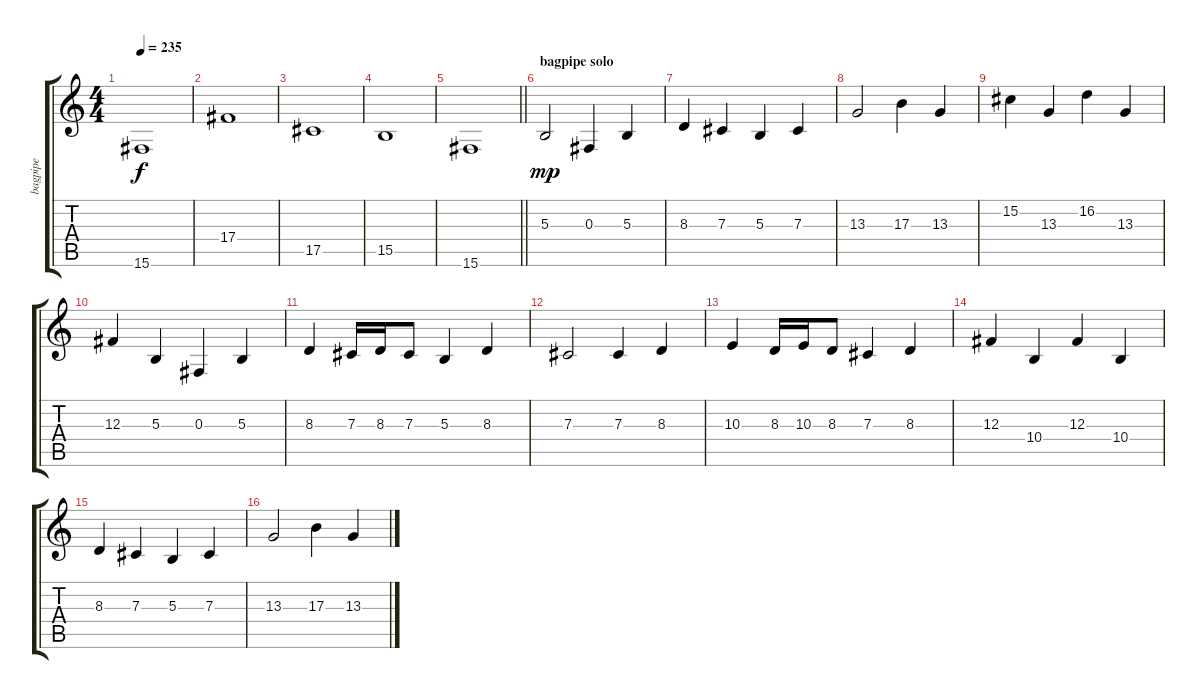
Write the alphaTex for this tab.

\track ("bagpipe" "bagpipe") {instrument bagpipe}
\staff {score tabs}
\tuning (Eb4 Bb3 Gb3 Db3 Ab2 Eb2) {hide}
\ts (4 4)
\tempo 235
\clef g2
\ks c
15.6.1{dy f} |
17.4.1 |
17.5.1 |
15.5.1 |
\barLineRight lightlight
15.6.1 |
\section ("" "bagpipe solo")
5.3.2{dy mp volume 14} 0.3.4 5.3.4 |
8.3.4 7.3.4 5.3.4 7.3.4 |
13.3.2 17.3.4 13.3.4 |
15.2.4 13.3.4 16.2.4 13.3.4 |
12.3.4 5.3.4 0.3.4 5.3.4 |
8.3.4 7.3.16 8.3.16 7.3.8 5.3.4 8.3.4 |
7.3.2 7.3.4 8.3.4 |
10.3.4 8.3.16 10.3.16 8.3.8 7.3.4 8.3.4 |
12.3.4 10.4.4 12.3.4 10.4.4 |
8.3.4 7.3.4 5.3.4 7.3.4 |
13.3.2 17.3.4 13.3.4
